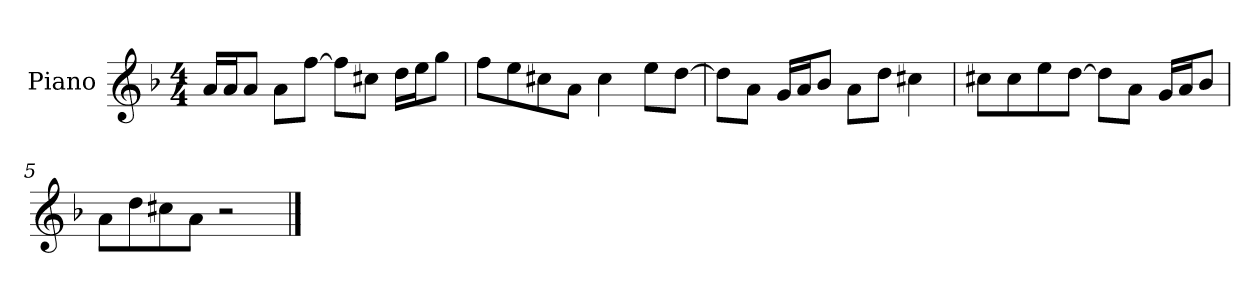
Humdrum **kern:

**kern
*part1
*staff1
*I"Piano
*I'P-no
*clefG2
*k[b-]
*M4/4
*MM90
=1
16a/LL
16a/J
8a/J
8a\L
[8ff\J
8ff\L]
8cc#X\J
16dd\LL
16ee\J
8gg\J
=2
8ff\L
8ee\
8cc#X\
8a\J
4cc#\
8ee\L
[8dd\J
=3
8dd\L]
8a\J
16g/LL
16a/J
8b-/J
8a\L
8dd\J
4cc#X\
=4
8cc#X\L
8cc#\
8ee\
[8dd\J
8dd\L]
8a\J
16g/LL
16a/J
8b-/J
!!LO:LB:g=z
=5
8a\L
8dd\
8cc#X\
8a\J
2r
==
*-
